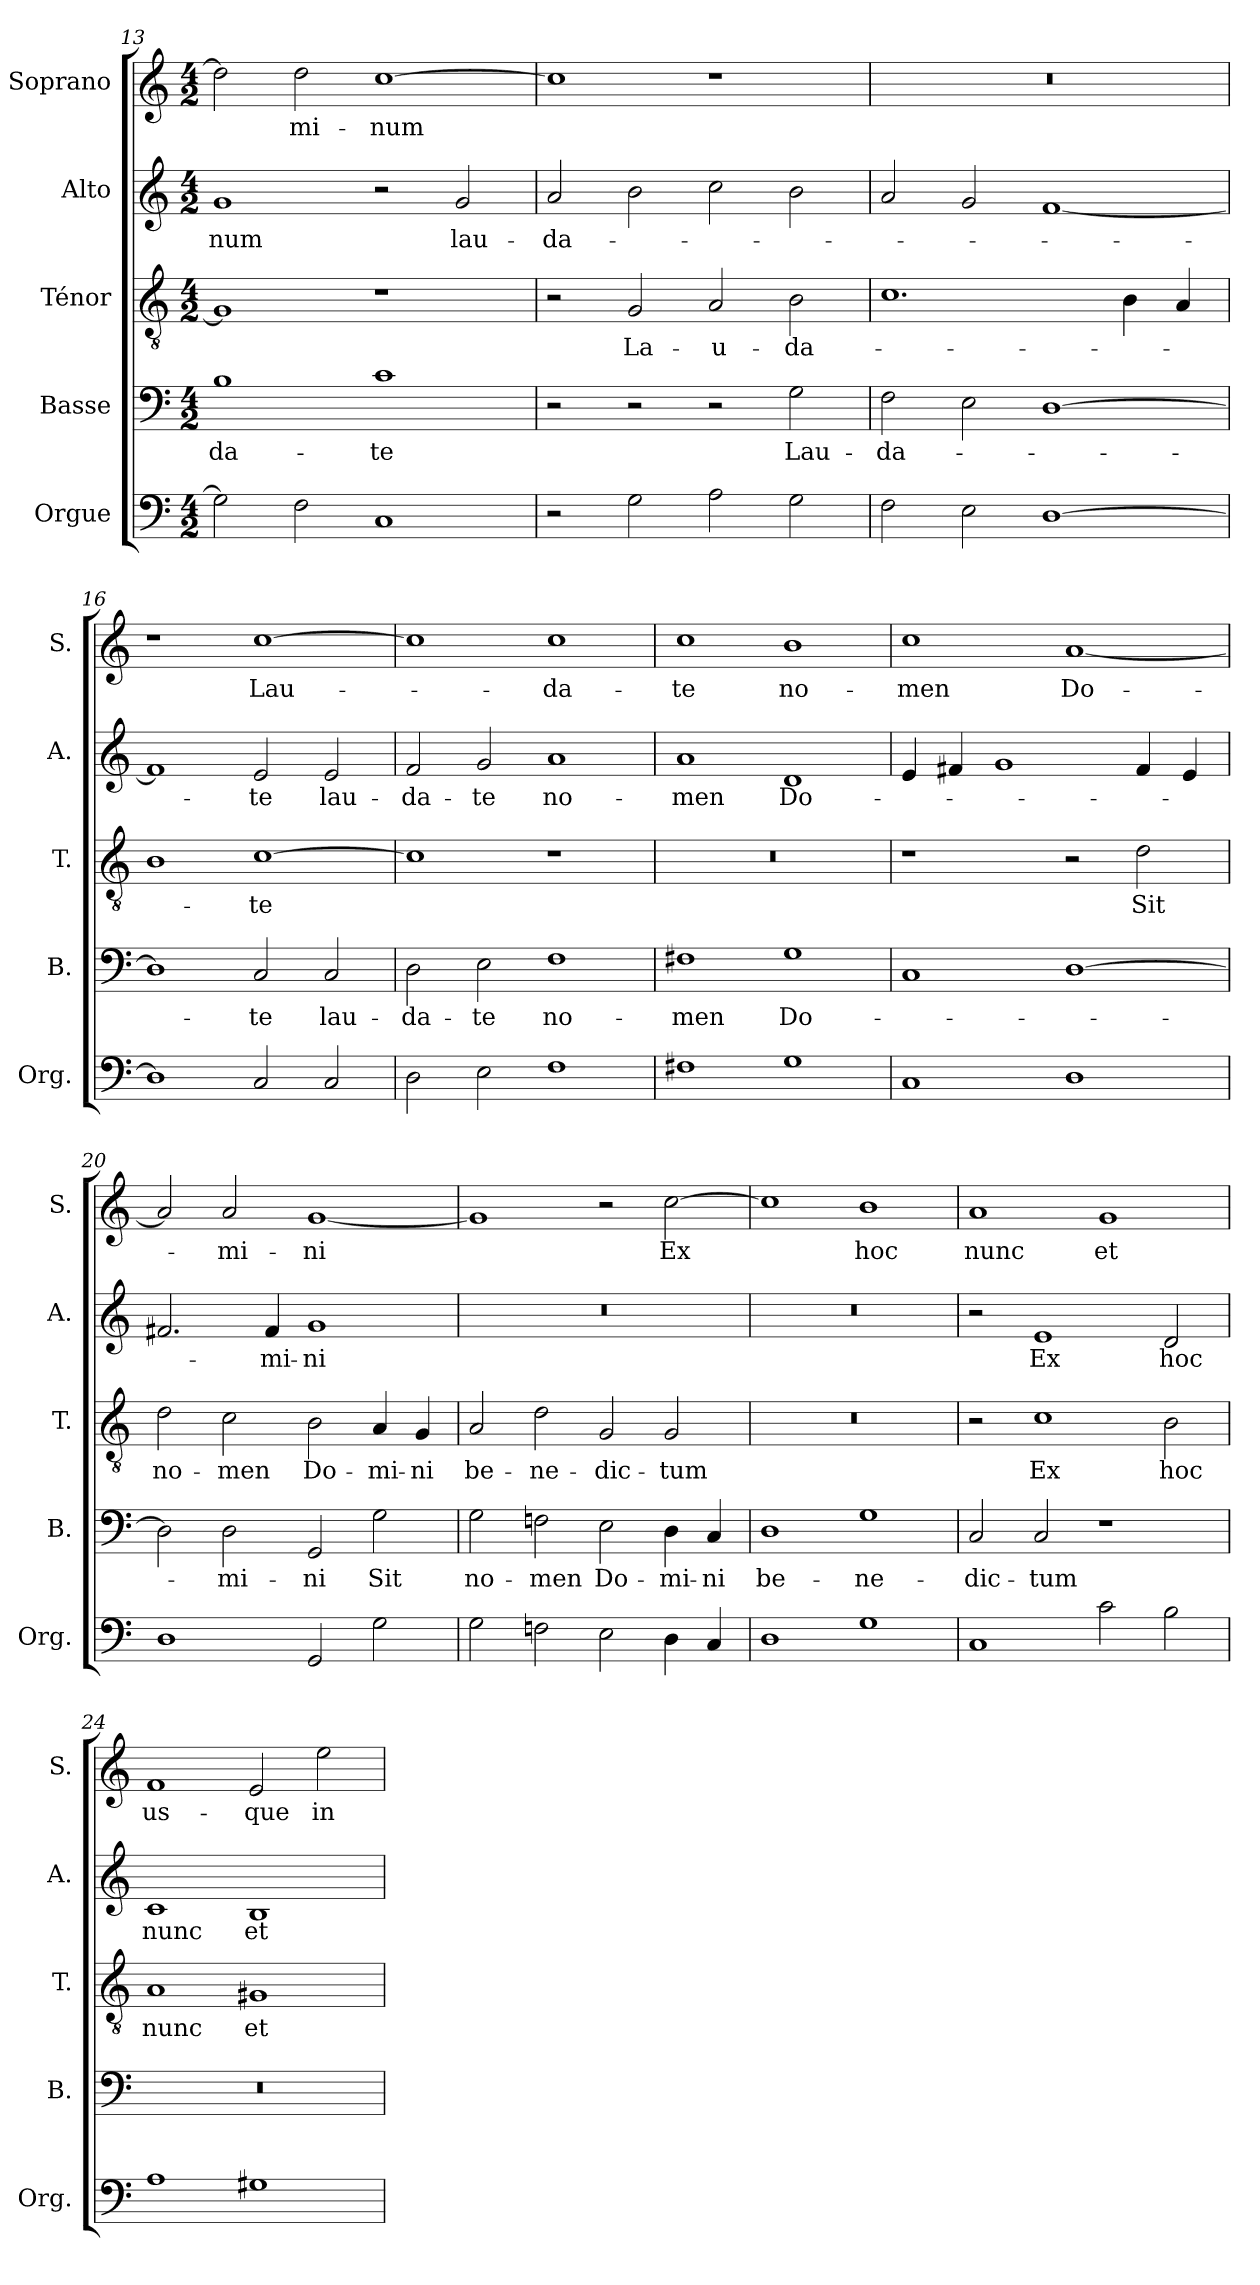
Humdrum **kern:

**kern	**kern	**text	**kern	**text	**kern	**text	**kern	**text
*part5	*part4	*part4	*part3	*part3	*part2	*part2	*part1	*part1
*staff5	*staff4	*staff4	*staff3	*staff3	*staff2	*staff2	*staff1	*staff1
*I"Orgue	*I"Basse	*	*I"Ténor	*	*I"Alto	*	*I"Soprano	*
*I'Org.	*I'B.	*	*I'T.	*	*I'A.	*	*I'S.	*
*clefF4	*clefF4	*	*clefGv2	*	*clefG2	*	*clefG2	*
*k[]	*k[]	*	*k[]	*	*k[]	*	*k[]	*
*M4/2	*M4/2	*	*M4/2	*	*M4/2	*	*M4/2	*
=13	=13	=13	=13	=13	=13	=13	=13	=13
!	!	!LO:LY:b	!	!	!	!LO:LY:b	!	!
2G\]	1B	-da-	1G]	.	1g	-num	2dd\]	.
!	!	!	!	!	!	!	!	!LO:LY:b
2F\	.	.	.	.	.	.	2dd\	-mi-
!	!	!LO:LY:b	!	!	!	!	!	!LO:LY:b
1C	1c	-te	1r	.	2r	.	[1cc	-num
!	!	!	!	!	!	!LO:LY:b	!	!
.	.	.	.	.	2g/	lau-	.	.
=14	=14	=14	=14	=14	=14	=14	=14	=14
!	!	!	!	!	!	!LO:LY:b	!	!
2r	2r	.	2r	.	2a/	-da-	1cc]	.
!	!	!	!	!LO:LY:b	!	!	!	!
2G\	2r	.	2G/	La-	2b\	.	.	.
!	!	!	!	!LO:LY:b	!	!	!	!
2A\	2r	.	2A/	-u-	2cc\	.	1r	.
!	!	!LO:LY:b	!	!LO:LY:b	!	!	!	!
2G\	2G\	Lau-	2B\	-da-	2b\	.	.	.
=15	=15	=15	=15	=15	=15	=15	=15	=15
!	!	!LO:LY:b	!	!	!	!	!	!
2F\	2F\	-da-	1.c	.	2a/	.	0r	.
2E\	2E\	.	.	.	2g/	.	.	.
[1D	[1D	.	.	.	[1f	.	.	.
.	.	.	4B\	.	.	.	.	.
.	.	.	4A/	.	.	.	.	.
=16	=16	=16	=16	=16	=16	=16	=16	=16
1D]	1D]	.	1B	.	1f]	.	1r	.
!	!	!LO:LY:b	!	!LO:LY:b	!	!LO:LY:b	!	!LO:LY:b
2C/	2C/	-te	[1c	-te	2e/	-te	[1cc	Lau-
!	!	!LO:LY:b	!	!	!	!LO:LY:b	!	!
2C/	2C/	lau-	.	.	2e/	lau-	.	.
=17	=17	=17	=17	=17	=17	=17	=17	=17
!	!	!LO:LY:b	!	!	!	!LO:LY:b	!	!
2D\	2D\	-da-	1c]	.	2f/	-da-	1cc]	.
!	!	!LO:LY:b	!	!	!	!LO:LY:b	!	!
2E\	2E\	-te	.	.	2g/	-te	.	.
!	!	!LO:LY:b	!	!	!	!LO:LY:b	!	!LO:LY:b
1F	1F	no-	1r	.	1a	no-	1cc	-da-
!!LO:LB:g=z
=18	=18	=18	=18	=18	=18	=18	=18	=18
!	!	!LO:LY:b	!	!	!	!LO:LY:b	!	!LO:LY:b
1F#X	1F#X	-men	0r	.	1a	-men	1cc	-te
!	!	!LO:LY:b	!	!	!	!LO:LY:b	!	!LO:LY:b
1G	1G	Do-	.	.	1d	Do-	1b	no-
=19	=19	=19	=19	=19	=19	=19	=19	=19
!	!	!	!	!	!	!	!	!LO:LY:b
1C	1C	.	1r	.	4e/	.	1cc	-men
.	.	.	.	.	4f#X/	.	.	.
.	.	.	.	.	1g	.	.	.
!	!	!	!	!	!	!	!	!LO:LY:b
1D	[1D	.	2r	.	.	.	[1a	Do-
!	!	!	!	!LO:LY:b	!	!	!	!
.	.	.	2d\	Sit	4f#/	.	.	.
.	.	.	.	.	4e/	.	.	.
=20	=20	=20	=20	=20	=20	=20	=20	=20
!	!	!	!	!LO:LY:b	!	!	!	!
1D	2D\]	.	2d\	no-	2.f#X/	.	2a/]	.
!	!	!LO:LY:b	!	!LO:LY:b	!	!	!	!LO:LY:b
.	2D\	-mi-	2c\	-men	.	.	2a/	-mi-
!	!	!	!	!	!	!LO:LY:b	!	!
.	.	.	.	.	4f#/	-mi-	.	.
!	!	!LO:LY:b	!	!LO:LY:b	!	!LO:LY:b	!	!LO:LY:b
2GG/	2GG/	-ni	2B\	Do-	1g	-ni	[1g	-ni
!	!	!LO:LY:b	!	!LO:LY:b	!	!	!	!
2G\	2G\	Sit	4A/	-mi-	.	.	.	.
!	!	!	!	!LO:LY:b	!	!	!	!
.	.	.	4G/	-ni	.	.	.	.
=21	=21	=21	=21	=21	=21	=21	=21	=21
!	!	!LO:LY:b	!	!LO:LY:b	!	!	!	!
2G\	2G\	no-	2A/	be-	0r	.	1g]	.
!	!	!LO:LY:b	!	!LO:LY:b	!	!	!	!
2Fn\	2Fn\	-men	2d\	-ne-	.	.	.	.
!	!	!LO:LY:b	!	!LO:LY:b	!	!	!	!
2E\	2E\	Do-	2G/	-dic-	.	.	2r	.
!	!	!LO:LY:b	!	!LO:LY:b	!	!	!	!LO:LY:b
4D\	4D\	-mi-	2G/	-tum	.	.	[2cc\	Ex
!	!	!LO:LY:b	!	!	!	!	!	!
4C/	4C/	-ni	.	.	.	.	.	.
=22	=22	=22	=22	=22	=22	=22	=22	=22
!	!	!LO:LY:b	!	!	!	!	!	!
1D	1D	be-	0r	.	0r	.	1cc]	.
!	!	!LO:LY:b	!	!	!	!	!	!LO:LY:b
1G	1G	-ne-	.	.	.	.	1b	hoc
=23	=23	=23	=23	=23	=23	=23	=23	=23
!	!	!LO:LY:b	!	!	!	!	!	!LO:LY:b
1C	2C/	-dic-	2r	.	2r	.	1a	nunc
!	!	!LO:LY:b	!	!LO:LY:b	!	!LO:LY:b	!	!
.	2C/	-tum	1c	Ex	1e	Ex	.	.
!	!	!	!	!	!	!	!	!LO:LY:b
2c\	1r	.	.	.	.	.	1g	et
!	!	!	!	!LO:LY:b	!	!LO:LY:b	!	!
2B\	.	.	2B\	hoc	2d/	hoc	.	.
!!LO:LB:g=z
=24	=24	=24	=24	=24	=24	=24	=24	=24
!	!	!	!	!LO:LY:b	!	!LO:LY:b	!	!LO:LY:b
1A	0r	.	1A	nunc	1c	nunc	1f	us-
!	!	!	!	!LO:LY:b	!	!LO:LY:b	!	!LO:LY:b
1G#X	.	.	1G#X	et	1B	et	2e/	-que
!	!	!	!	!	!	!	!	!LO:LY:b
.	.	.	.	.	.	.	2ee\	in
=	=	=	=	=	=	=	=	=
*-	*-	*-	*-	*-	*-	*-	*-	*-
